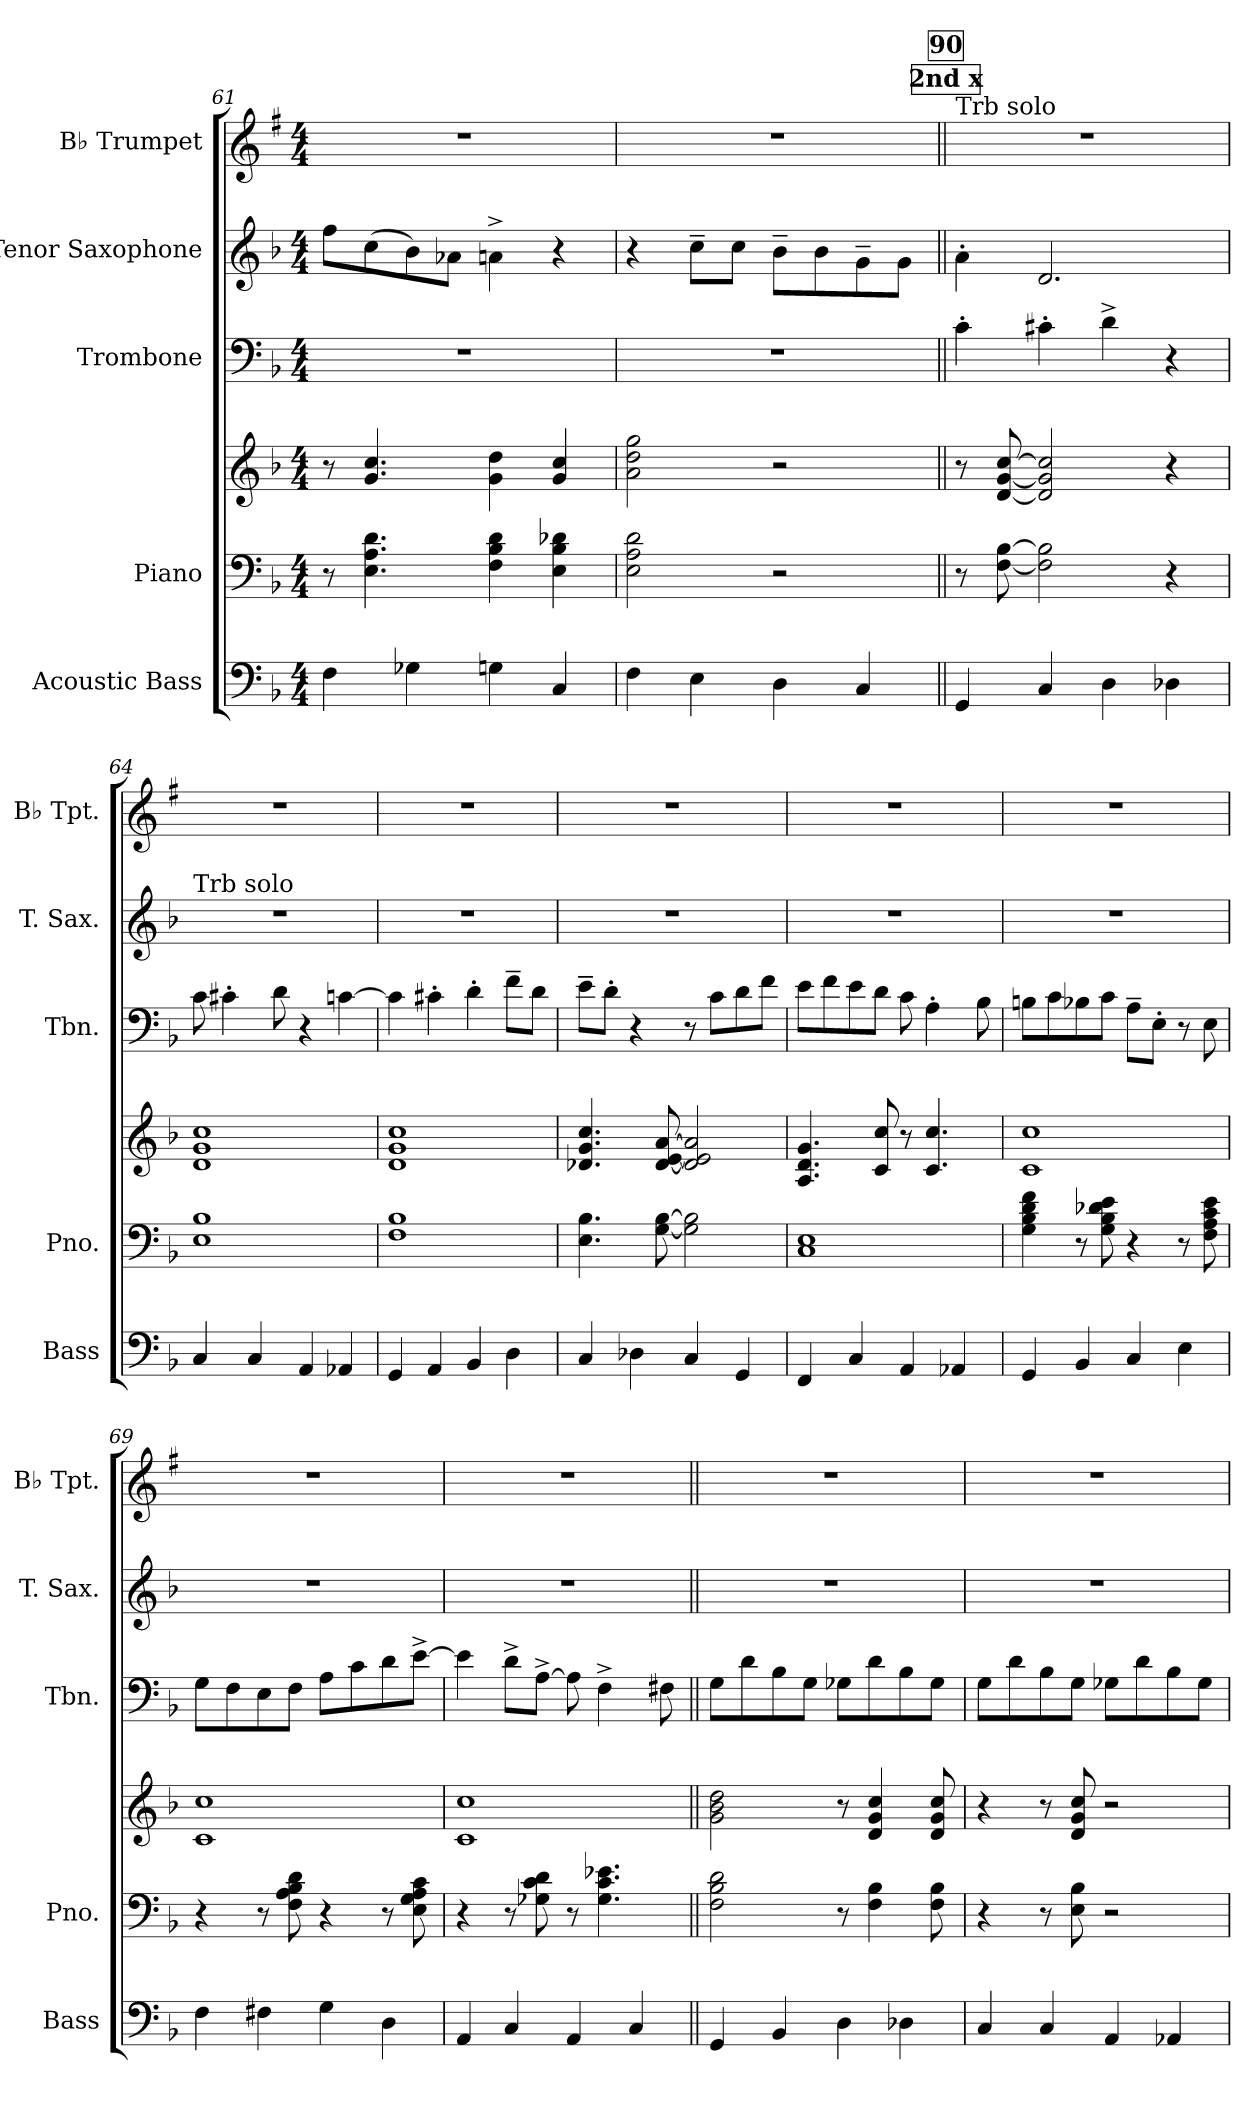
**kern	**kern	**kern	**kern	**kern	**kern
*part5	*part4	*part4	*part3	*part2	*part1
*staff6	*staff5	*staff4	*staff3	*staff2	*staff1
*I"Acoustic Bass	*I"Piano	*	*I"Trombone	*I"Tenor Saxophone	*I"B♭ Trumpet
*I'Bass	*I'Pno.	*	*I'Tbn.	*I'T. Sax.	*I'B♭ Tpt.
*clefF4	*clefF4	*clefG2	*clefF4	*clefG2	*clefG2
*ITrd7c12	*	*	*	*ITrd8c14	*ITrd1c2
*k[b-]	*k[b-]	*k[b-]	*k[b-]	*k[b-]	*k[b-]
*M4/4	*M4/4	*M4/4	*M4/4	*M4/4	*M4/4
=61	=61	=61	=61	=61	=61
4FF\	8r	8r	1r	8f\L	1r
.	4.E\ 4.A\ 4.d\	4.g/ 4.cc/	.	(>8c\	.
4GG-X\	.	.	.	8B-\)	.
.	.	.	.	8A-X\J	.
4GGn\	4F\ 4B-\ 4d\	4g\ 4dd\	.	4An^\	.
4CC/	4E\ 4B-\ 4d-X\	4g/ 4cc/	.	4r	.
=62	=62	=62	=62	=62	=62
4FF\	2E\ 2A\ 2d\	2a\ 2dd\ 2gg\	1r	4r	1r
4EE\	.	.	.	8c~\L	.
.	.	.	.	8c\J	.
4DD\	2r	2r	.	8B-~\L	.
.	.	.	.	8B-\	.
4CC/	.	.	.	8G~\	.
.	.	.	.	8G\J	.
!!LO:PB:g=z
!!LO:REH:place=s1:a:fs=8:t=2nd x
!!LO:REH:place=s1:a:fs=14:t=90
=63||	=63||	=63||	=63||	=63||	=63||
!	!	!	!	!	!LO:TX:a:t=Trb solo
4GGG/	8r	8r	4c'\	4A'\	1r
.	[8F\ [8B-\	[8d/ [8g/ [8cc/	.	.	.
4CC/	2F\] 2B-\]	2d/] 2g/] 2cc/]	4c#X'\	2.D/	.
4DD\	.	.	4d^\	.	.
4DD-X\	4r	4r	4r	.	.
=64	=64	=64	=64	=64	=64
!	!	!	!	!LO:TX:a:t=Trb solo	!
4CC/	1E 1B-	1d 1g 1cc	8c\	1r	1r
.	.	.	4c#X'\	.	.
4CC/	.	.	.	.	.
.	.	.	8d\	.	.
4AAA/	.	.	4r	.	.
4AAA-X/	.	.	[4cn\	.	.
=65	=65	=65	=65	=65	=65
4GGG/	1F 1B-	1d 1g 1cc	4c\]	1r	1r
4AAA/	.	.	4c#X'\	.	.
4BBB-/	.	.	4d'\	.	.
4DD\	.	.	8f~\L	.	.
.	.	.	8d\J	.	.
=66	=66	=66	=66	=66	=66
4CC/	4.E\ 4.B-\	4.d-X/ 4.g/ 4.cc/	8e~\L	1r	1r
.	.	.	8d'\J	.	.
4DD-X\	.	.	4r	.	.
.	[8G\ [8B-\	[8d-/ [8e/ [8a/	.	.	.
4CC/	2G\] 2B-\]	2d-/] 2e/] 2a/]	8r	.	.
.	.	.	8c\L	.	.
4GGG/	.	.	8d\	.	.
.	.	.	8f\J	.	.
!!LO:PB:g=z
=67	=67	=67	=67	=67	=67
4FFF/	1C 1E	4.A/ 4.d/ 4.g/	8e\L	1r	1r
.	.	.	8f\	.	.
4CC/	.	.	8e\	.	.
.	.	8c/ 8cc/	8d\J	.	.
4AAA/	.	8r	8c\	.	.
.	.	4.c/ 4.cc/	4A'\	.	.
4AAA-X/	.	.	.	.	.
.	.	.	8B-\	.	.
=68	=68	=68	=68	=68	=68
4GGG/	4G\ 4B-\ 4d\ 4f\	1c 1cc	8Bn\L	1r	1r
.	.	.	8c\	.	.
4BBB-/	8r	.	8B-X\	.	.
.	8G\ 8B-\ 8d-X\ 8e\	.	8c\J	.	.
4CC/	4r	.	8A~\L	.	.
.	.	.	8E'\J	.	.
4EE\	8r	.	8r	.	.
.	8F\ 8A\ 8c\ 8e\	.	8E\	.	.
=69	=69	=69	=69	=69	=69
4FF\	4r	1c 1cc	8G\L	1r	1r
.	.	.	8F\	.	.
4FF#X\	8r	.	8E\	.	.
.	8F\ 8A\ 8B-\ 8d\	.	8F\J	.	.
4GG\	4r	.	8A\L	.	.
.	.	.	8c\	.	.
4DD\	8r	.	8d\	.	.
.	8E\ 8G\ 8A\ 8c\	.	[8e^\J	.	.
=70	=70	=70	=70	=70	=70
4AAA/	4r	1c 1cc	4e\]	1r	1r
4CC/	8r	.	8d^\L	.	.
.	8G-X\ 8c\ 8d\	.	[8A^\J	.	.
4AAA/	8r	.	8A\]	.	.
.	4.G-\ 4.c\ 4.e-X\	.	4F^\	.	.
4CC/	.	.	.	.	.
.	.	.	8F#X\	.	.
!!LO:PB:g=z
=71||	=71||	=71||	=71||	=71||	=71||
4GGG/	2F\ 2B-\ 2d\	2g\ 2b-\ 2dd\	8G\L	1r	1r
.	.	.	8d\	.	.
4BBB-/	.	.	8B-\	.	.
.	.	.	8G\J	.	.
4DD\	8r	8r	8G-X\L	.	.
.	4F\ 4B-\	4d/ 4g/ 4cc/	8d\	.	.
4DD-X\	.	.	8B-\	.	.
.	8F\ 8B-\	8d/ 8g/ 8cc/	8G-\J	.	.
=72	=72	=72	=72	=72	=72
4CC/	4r	4r	8G\L	1r	1r
.	.	.	8d\	.	.
4CC/	8r	8r	8B-\	.	.
.	8E\ 8B-\	8d/ 8g/ 8cc/	8G\J	.	.
4AAA/	2r	2r	8G-X\L	.	.
.	.	.	8d\	.	.
4AAA-X/	.	.	8B-\	.	.
.	.	.	8G-\J	.	.
=	=	=	=	=	=
*-	*-	*-	*-	*-	*-
